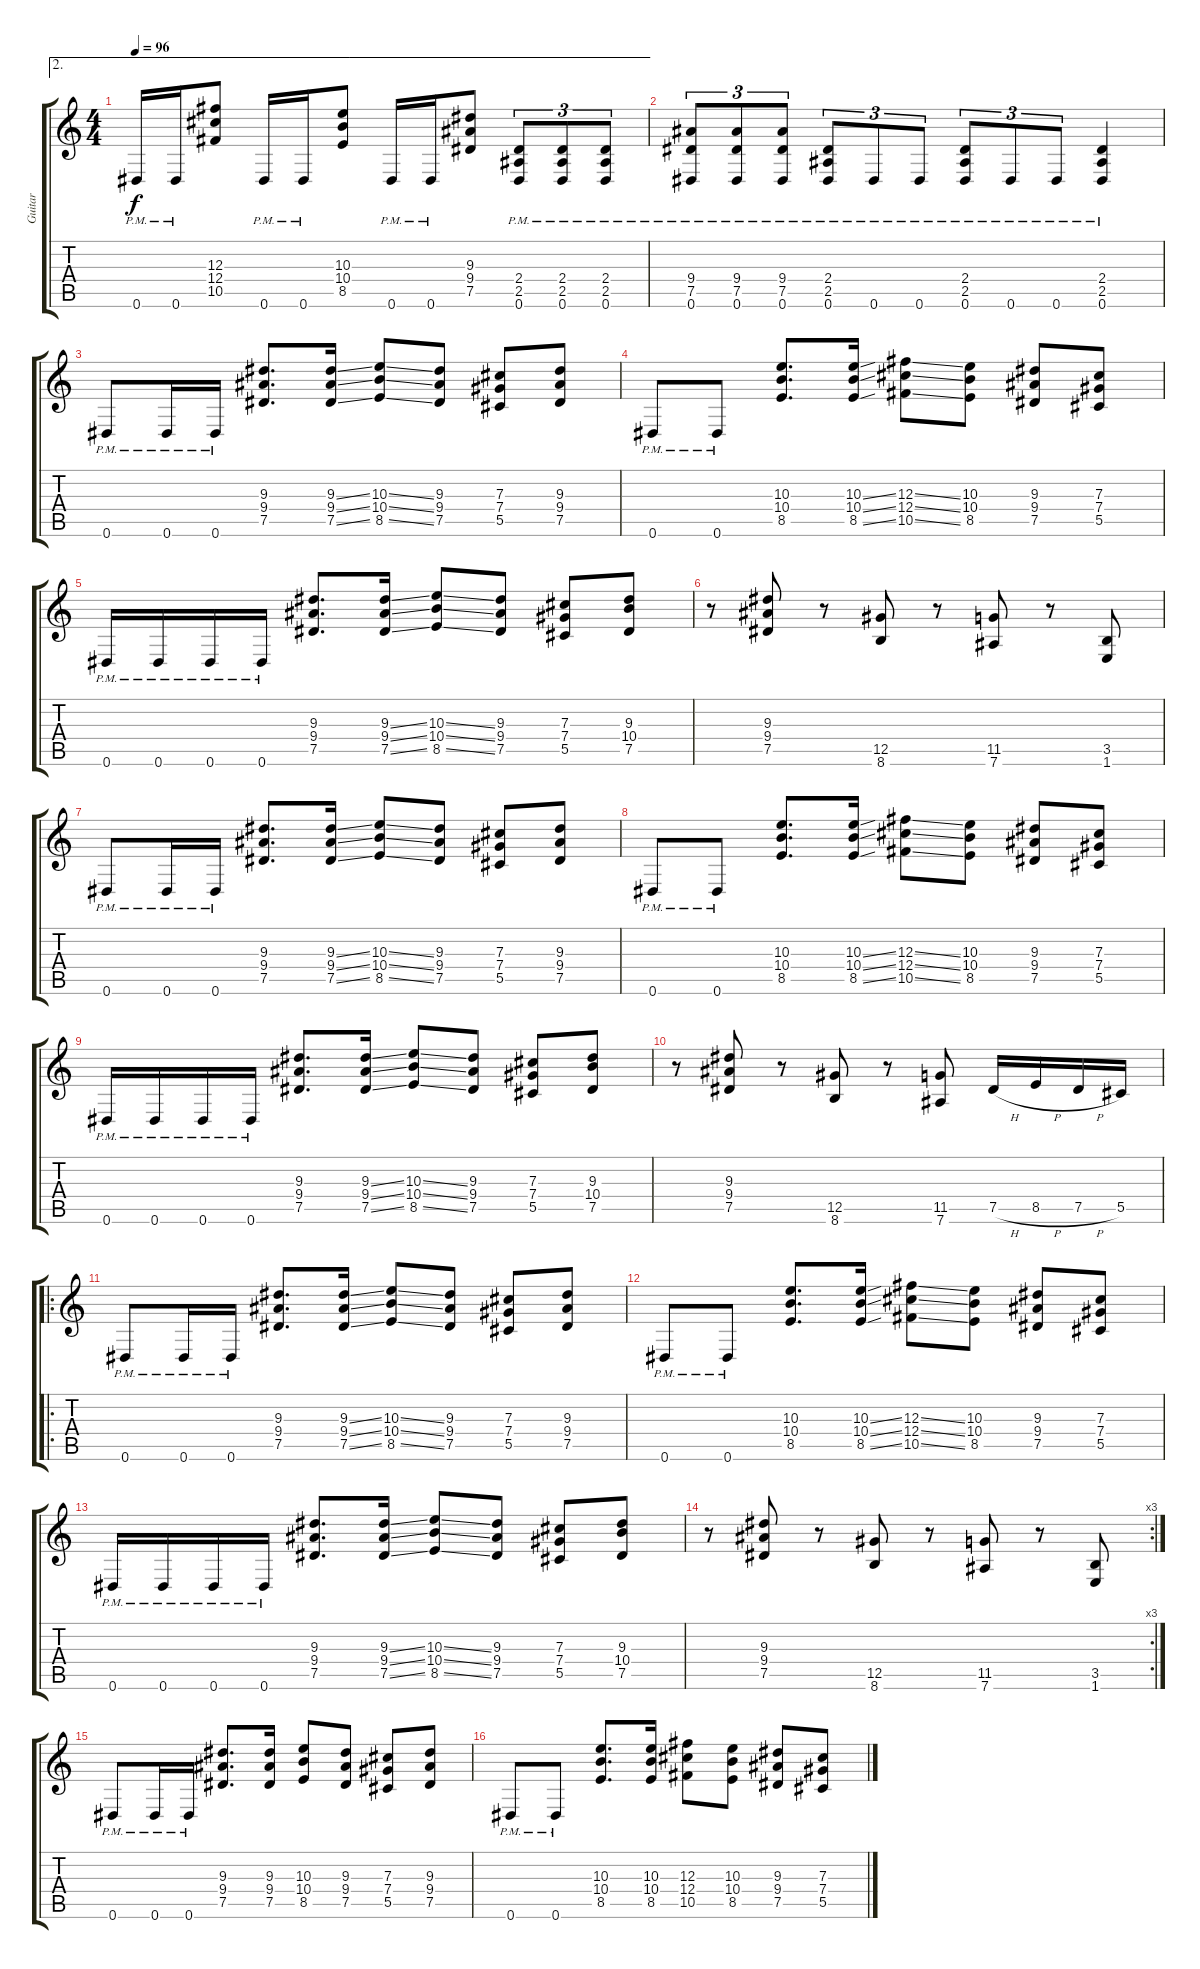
\track ("Guitar" "Guitar") {instrument distortionguitar bank 255}
\staff {score tabs}
\tuning (Eb4 Bb3 Gb3 Db3 Ab2 Eb2) {hide}
\ae 2
\ts (4 4)
\tempo 96
\clef g2
\ks c
0.6{pm}.16{dy f} 0.6{pm}.16 (12.3 12.4 10.5).8 0.6{pm}.16 0.6{pm}.16 (10.3 10.4 8.5).8 0.6{pm}.16 0.6{pm}.16 (9.3 9.4 7.5).8 (2.4{pm} 2.5{pm} 0.6{pm}).8{tu (3 2)} (2.4{pm} 2.5{pm} 0.6{pm}).8{tu (3 2)} (2.4{pm} 2.5{pm} 0.6{pm}).8{tu (3 2)} |
(9.4{pm} 7.5{pm} 0.6{pm}).8{tu (3 2)} (9.4 7.5 0.6{pm}).8{tu (3 2)} (9.4 7.5 0.6{pm}).8{tu (3 2)} (2.4{pm} 2.5{pm} 0.6{pm}).8{tu (3 2)} 0.6{pm}.8{tu (3 2)} 0.6{pm}.8{tu (3 2)} (2.4{pm} 2.5{pm} 0.6{pm}).8{tu (3 2)} 0.6{pm}.8{tu (3 2)} 0.6{pm}.8{tu (3 2)} (2.4{pm} 2.5{pm} 0.6{pm}).4 |
0.6{pm}.8 0.6{pm}.16 0.6{pm}.16 (9.3 9.4 7.5).8{d} (9.3{ss} 9.4{ss} 7.5{ss}).16 (10.3{ss} 10.4{ss} 8.5{ss}).8 (9.3 9.4 7.5).8 (7.3 7.4 5.5).8 (9.3 9.4 7.5).8 |
0.6{pm}.8 0.6{pm}.8 (10.3 10.4 8.5).8{d} (10.3{ss} 10.4{ss} 8.5{ss}).16 (12.3{ss} 12.4{ss} 10.5{ss}).8 (10.3 10.4 8.5).8 (9.3 9.4 7.5).8 (7.3 7.4 5.5).8 |
0.6{pm}.16 0.6{pm}.16 0.6{pm}.16 0.6{pm}.16 (9.3 9.4 7.5).8{d} (9.3{ss} 9.4{ss} 7.5{ss}).16 (10.3{ss} 10.4{ss} 8.5{ss}).8 (9.3 9.4 7.5).8 (7.3 7.4 5.5).8 (9.3 10.4 7.5).8 |
r.8 (9.3 9.4 7.5).8 r.8 (12.5 8.6).8 r.8 (11.5 7.6).8 r.8 (3.5 1.6).8 |
0.6{pm}.8 0.6{pm}.16 0.6{pm}.16 (9.3 9.4 7.5).8{d} (9.3{ss} 9.4{ss} 7.5{ss}).16 (10.3{ss} 10.4{ss} 8.5{ss}).8 (9.3 9.4 7.5).8 (7.3 7.4 5.5).8 (9.3 9.4 7.5).8 |
0.6{pm}.8 0.6{pm}.8 (10.3 10.4 8.5).8{d} (10.3{ss} 10.4{ss} 8.5{ss}).16 (12.3{ss} 12.4{ss} 10.5{ss}).8 (10.3 10.4 8.5).8 (9.3 9.4 7.5).8 (7.3 7.4 5.5).8 |
0.6{pm}.16 0.6{pm}.16 0.6{pm}.16 0.6{pm}.16 (9.3 9.4 7.5).8{d} (9.3{ss} 9.4{ss} 7.5{ss}).16 (10.3{ss} 10.4{ss} 8.5{ss}).8 (9.3 9.4 7.5).8 (7.3 7.4 5.5).8 (9.3 10.4 7.5).8 |
r.8 (9.3 9.4 7.5).8 r.8 (12.5 8.6).8 r.8 (11.5 7.6).8 7.5{h}.16 8.5{h}.16 7.5{h}.16 5.5.16 |
\ro
0.6{pm}.8 0.6{pm}.16 0.6{pm}.16 (9.3 9.4 7.5).8{d} (9.3{ss} 9.4{ss} 7.5{ss}).16 (10.3{ss} 10.4{ss} 8.5{ss}).8 (9.3 9.4 7.5).8 (7.3 7.4 5.5).8 (9.3 9.4 7.5).8 |
0.6{pm}.8 0.6{pm}.8 (10.3 10.4 8.5).8{d} (10.3{ss} 10.4{ss} 8.5{ss}).16 (12.3{ss} 12.4{ss} 10.5{ss}).8 (10.3 10.4 8.5).8 (9.3 9.4 7.5).8 (7.3 7.4 5.5).8 |
0.6{pm}.16 0.6{pm}.16 0.6{pm}.16 0.6{pm}.16 (9.3 9.4 7.5).8{d} (9.3{ss} 9.4{ss} 7.5{ss}).16 (10.3{ss} 10.4{ss} 8.5{ss}).8 (9.3 9.4 7.5).8 (7.3 7.4 5.5).8 (9.3 10.4 7.5).8 |
\rc 3
r.8 (9.3 9.4 7.5).8 r.8 (12.5 8.6).8 r.8 (11.5 7.6).8 r.8 (3.5 1.6).8 |
0.6{pm}.8 0.6{pm}.16 0.6{pm}.16 (9.3 9.4 7.5).8{d} (9.3 9.4 7.5).16 (10.3 10.4 8.5).8 (9.3 9.4 7.5).8 (7.3 7.4 5.5).8 (9.3 9.4 7.5).8 |
0.6{pm}.8 0.6{pm}.8 (10.3 10.4 8.5).8{d} (10.3 10.4 8.5).16 (12.3 12.4 10.5).8 (10.3 10.4 8.5).8 (9.3 9.4 7.5).8 (7.3 7.4 5.5).8
